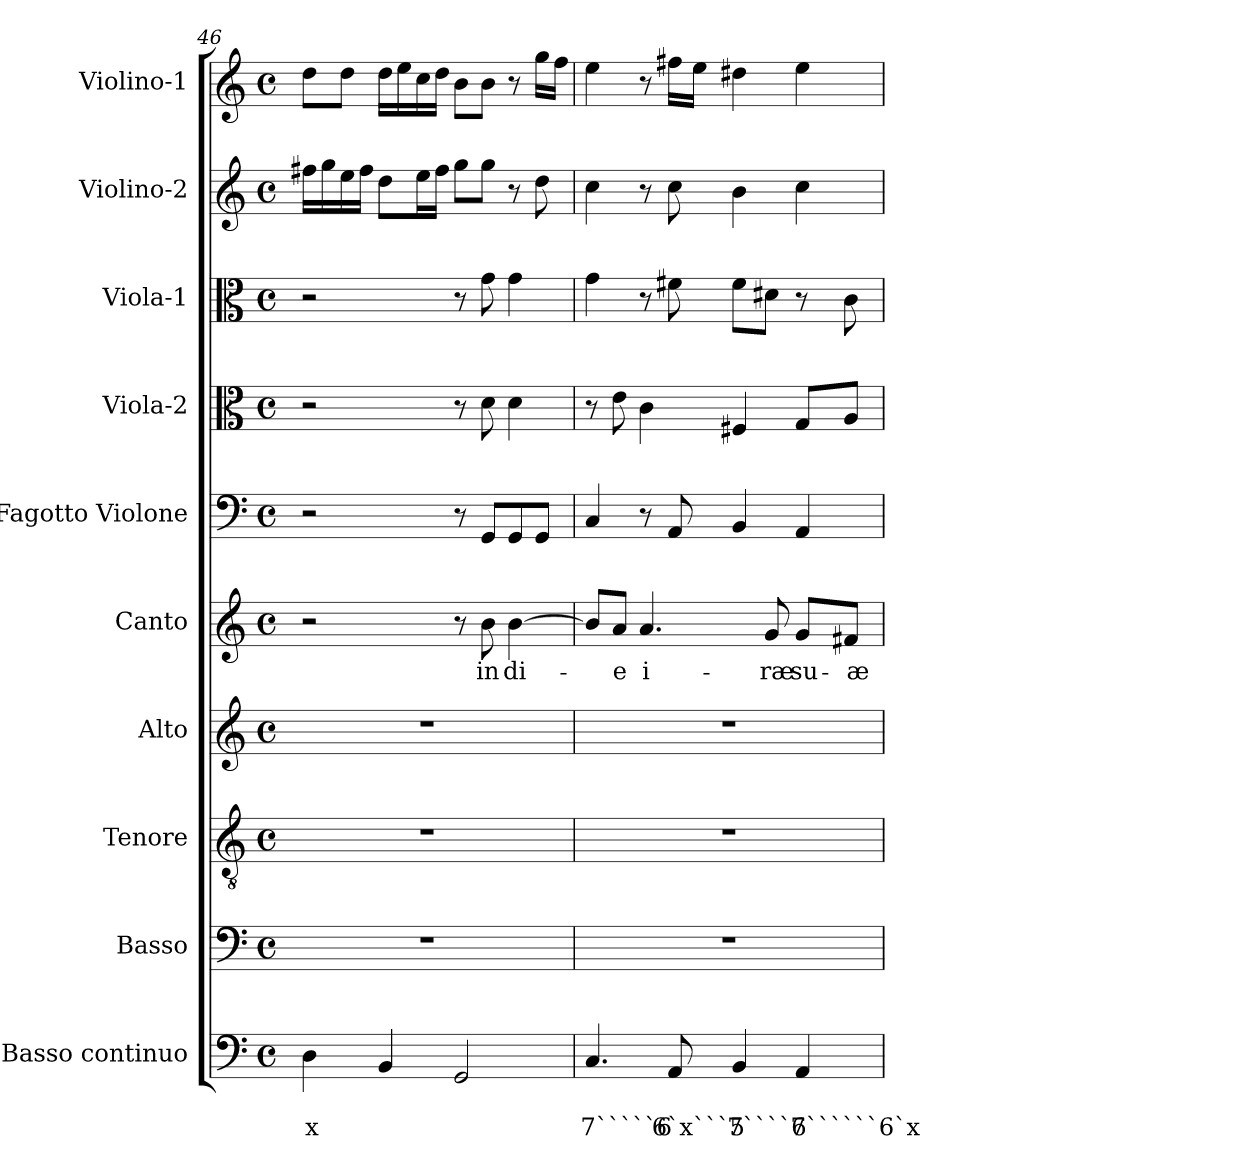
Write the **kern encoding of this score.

**kern	**text	**text	**kern	**kern	**kern	**kern	**text	**kern	**kern	**kern	**kern	**kern
*part10	*part10	*part10	*part9	*part8	*part7	*part6	*part6	*part5	*part4	*part3	*part2	*part1
*staff10	*staff10	*staff10	*staff9	*staff8	*staff7	*staff6	*staff6	*staff5	*staff4	*staff3	*staff2	*staff1
*I"Basso continuo	*	*	*I"Basso	*I"Tenore	*I"Alto	*I"Canto	*	*I"Fagotto Violone	*I"Viola-2	*I"Viola-1	*I"Violino-2	*I"Violino-1
*I'BC	*	*	*I'B	*I'T	*I'A	*I'C	*	*I'Fg	*I'Va2	*I'Va1	*I'Vi2	*I'Vi1
!!LO:PB:g=z
*clefF4	*	*	*clefF4	*clefGv2	*clefG2	*clefG2	*	*clefF4	*clefC3	*clefC3	*clefG2	*clefG2
*k[]	*	*	*k[]	*k[]	*k[]	*k[]	*	*k[]	*k[]	*k[]	*k[]	*k[]
*C:	*	*	*C:	*C:	*C:	*C:	*	*C:	*C:	*C:	*C:	*C:
*M4/4	*	*	*M4/4	*M4/4	*M4/4	*M4/4	*	*M4/4	*M4/4	*M4/4	*M4/4	*M4/4
*met(c)	*	*	*met(c)	*met(c)	*met(c)	*met(c)	*	*met(c)	*met(c)	*met(c)	*met(c)	*met(c)
=46	=46	=46	=46	=46	=46	=46	=46	=46	=46	=46	=46	=46
!	!	!LO:LY:b	!	!	!	!	!	!	!	!	!	!
4D\	.	x	1r	1r	1r	2r	.	2r	2r	2r	16ff#X\LL	8dd\L
.	.	.	.	.	.	.	.	.	.	.	16gg\	.
.	.	.	.	.	.	.	.	.	.	.	16ee\	8dd\J
.	.	.	.	.	.	.	.	.	.	.	16ff#\JJ	.
4BB/	.	.	.	.	.	.	.	.	.	.	8dd\L	16dd\LL
.	.	.	.	.	.	.	.	.	.	.	.	16ee\
.	.	.	.	.	.	.	.	.	.	.	16ee\L	16cc\
.	.	.	.	.	.	.	.	.	.	.	16ff#\JJ	16dd\JJ
2GG/	.	.	.	.	.	8r	.	8r	8r	8r	8gg\L	8b\L
!	!	!	!	!	!	!	!LO:LY:b	!	!	!	!	!
.	.	.	.	.	.	8b\	in	8GG/L	8d\	8g\	8gg\J	8b\J
!	!	!	!	!	!	!	!LO:LY:b	!	!	!	!	!
.	.	.	.	.	.	[4b\	di-	8GG/	4d\	4g\	8r	8r
.	.	.	.	.	.	.	.	8GG/J	.	.	8dd\	16gg\LL
.	.	.	.	.	.	.	.	.	.	.	.	16ff\JJ
=47	=47	=47	=47	=47	=47	=47	=47	=47	=47	=47	=47	=47
!	!	!LO:LY:b	!	!	!	!	!	!	!	!	!	!
4.C/	.	7`````6	1r	1r	1r	8b/L]	.	4C/	8r	4g\	4cc\	4ee\
!	!	!	!	!	!	!	!LO:LY:b	!	!	!	!	!
.	.	.	.	.	.	8a/J	-e	.	8e\	.	.	.
!	!	!	!	!	!	!	!LO:LY:b	!	!	!	!	!
.	.	.	.	.	.	4.a/	i-	8r	4c\	8r	8r	8r
!	!	!LO:LY:b	!	!	!	!	!	!	!	!	!	!
8AA/	.	6`x```5	.	.	.	.	.	8AA/	.	8f#X\	8cc\	16ff#X\LL
.	.	.	.	.	.	.	.	.	.	.	.	16ee\JJ
!	!	!LO:LY:b	!	!	!	!	!	!	!	!	!	!
4BB/	.	7````6	.	.	.	.	.	4BB/	4F#X/	8f#\L	4b\	4dd#X\
!	!	!	!	!	!	!	!LO:LY:b	!	!	!	!	!
.	.	.	.	.	.	8g/	-ræ	.	.	8d#X\J	.	.
!	!	!LO:LY:b	!	!	!	!	!	!	!	!	!	!
!	!	!	!	!	!	!	!LO:LY:b	!	!	!	!	!
4AA/	.	7``````6`x	.	.	.	8g/L	su-	4AA/	8G/L	8r	4cc\	4ee\
!	!	!	!	!	!	!	!LO:LY:b	!	!	!	!	!
.	.	.	.	.	.	8f#X/J	-æ	.	8A/J	8c\	.	.
=	=	=	=	=	=	=	=	=	=	=	=	=
*-	*-	*-	*-	*-	*-	*-	*-	*-	*-	*-	*-	*-
